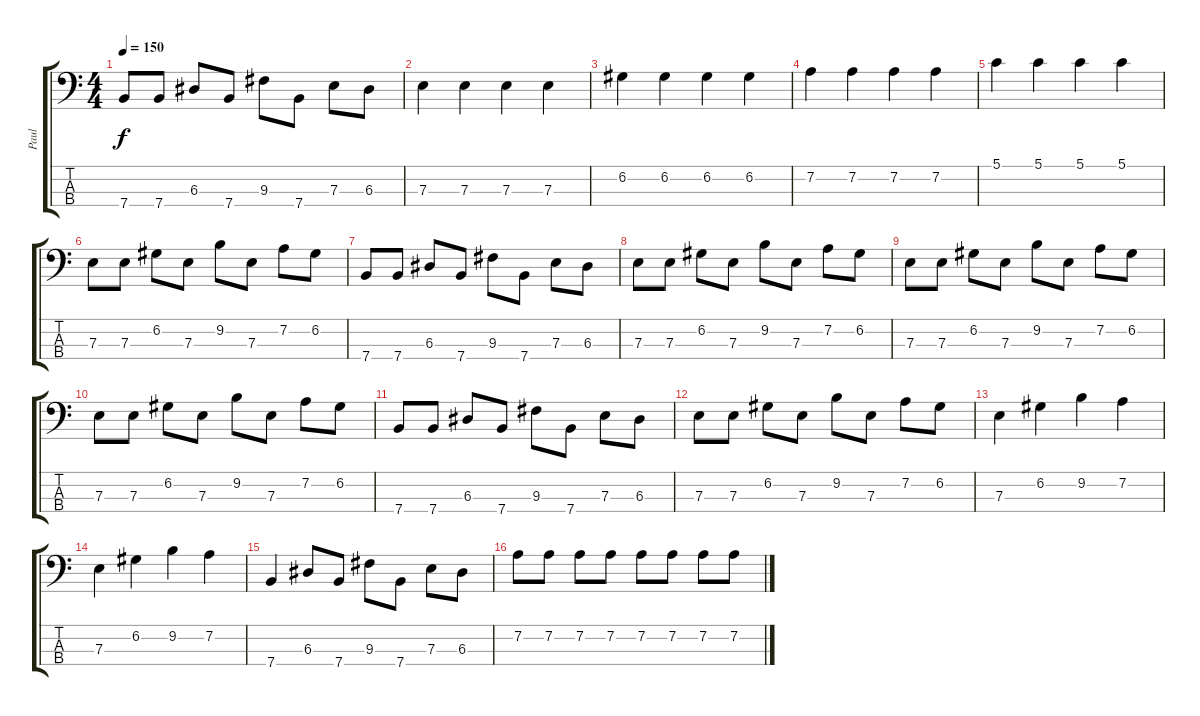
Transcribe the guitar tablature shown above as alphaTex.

\track ("Paul" "Paul") {instrument electricbassfinger}
\staff {score tabs}
\tuning (G2 D2 A1 E1) {hide}
\ts (4 4)
\tempo 150
\clef f4
\ks c
7.4.8{dy f} 7.4.8 6.3.8 7.4.8 9.3.8 7.4.8 7.3.8 6.3.8 |
7.3.4 7.3.4 7.3.4 7.3.4 |
6.2.4 6.2.4 6.2.4 6.2.4 |
7.2.4 7.2.4 7.2.4 7.2.4 |
5.1.4 5.1.4 5.1.4 5.1.4 |
7.3.8 7.3.8 6.2.8 7.3.8 9.2.8 7.3.8 7.2.8 6.2.8 |
7.4.8 7.4.8 6.3.8 7.4.8 9.3.8 7.4.8 7.3.8 6.3.8 |
7.3.8 7.3.8 6.2.8 7.3.8 9.2.8 7.3.8 7.2.8 6.2.8 |
7.3.8 7.3.8 6.2.8 7.3.8 9.2.8 7.3.8 7.2.8 6.2.8 |
7.3.8 7.3.8 6.2.8 7.3.8 9.2.8 7.3.8 7.2.8 6.2.8 |
7.4.8 7.4.8 6.3.8 7.4.8 9.3.8 7.4.8 7.3.8 6.3.8 |
7.3.8 7.3.8 6.2.8 7.3.8 9.2.8 7.3.8 7.2.8 6.2.8 |
7.3.4 6.2.4 9.2.4 7.2.4 |
7.3.4 6.2.4 9.2.4 7.2.4 |
7.4.4 6.3.8 7.4.8 9.3.8 7.4.8 7.3.8 6.3.8 |
7.2.8 7.2.8 7.2.8 7.2.8 7.2.8 7.2.8 7.2.8 7.2.8
